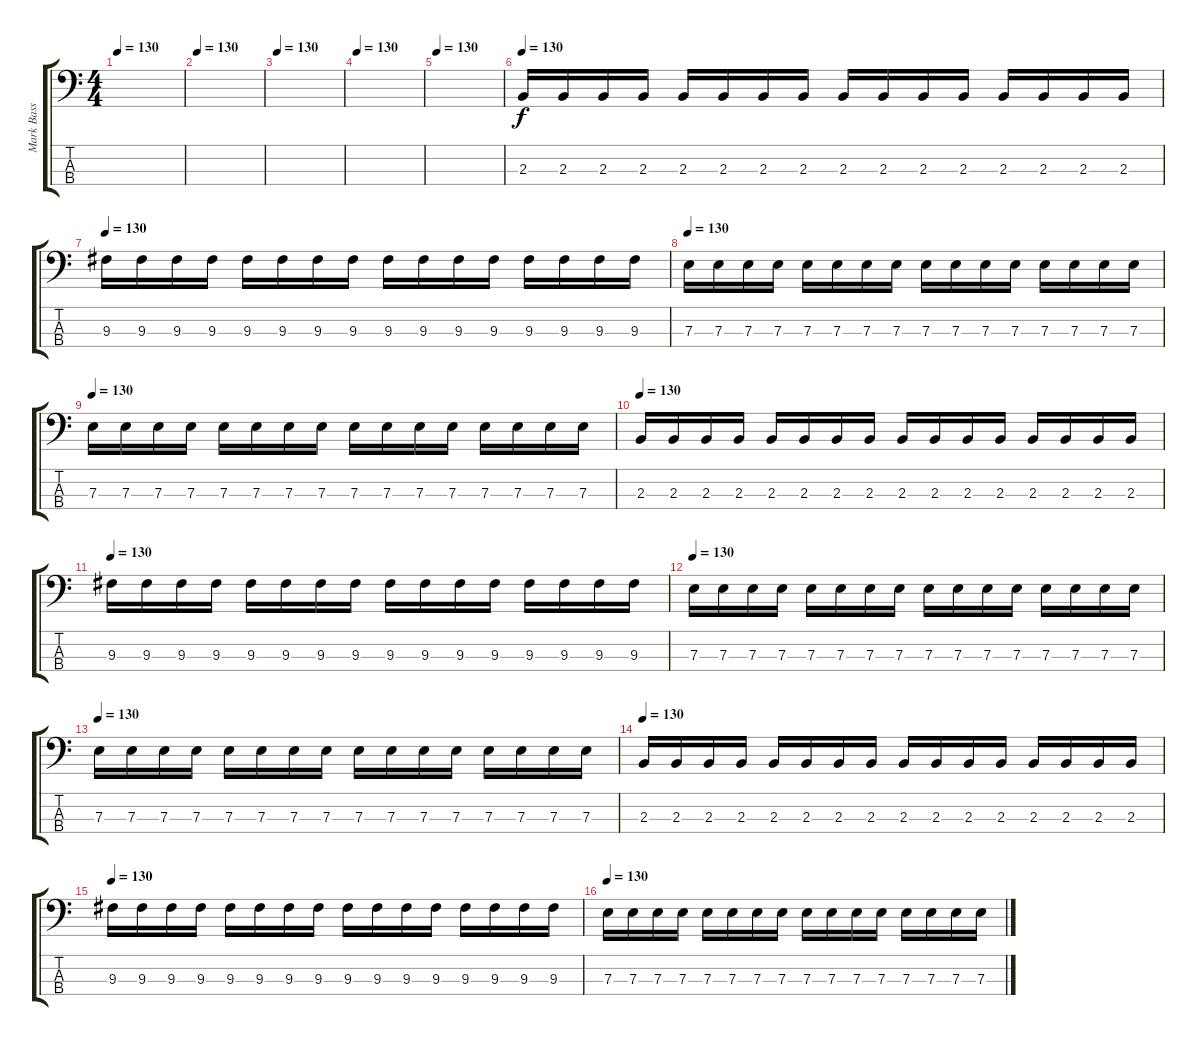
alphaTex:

\track ("Mark Bass" "Mark Bass") {instrument electricbasspick}
\staff {score tabs}
\tuning (G2 D2 A1 E1) {hide}
\ts (4 4)
\tempo 130
\clef f4
\ks c
|
\tempo 130
|
\tempo 130
|
\tempo 130
|
\tempo 130
|
\tempo 130
2.3.16 2.3.16 2.3.16 2.3.16 2.3.16 2.3.16 2.3.16 2.3.16 2.3.16 2.3.16 2.3.16 2.3.16 2.3.16 2.3.16 2.3.16 2.3.16 |
\tempo 130
9.3.16 9.3.16 9.3.16 9.3.16 9.3.16 9.3.16 9.3.16 9.3.16 9.3.16 9.3.16 9.3.16 9.3.16 9.3.16 9.3.16 9.3.16 9.3.16 |
\tempo 130
7.3.16 7.3.16 7.3.16 7.3.16 7.3.16 7.3.16 7.3.16 7.3.16 7.3.16 7.3.16 7.3.16 7.3.16 7.3.16 7.3.16 7.3.16 7.3.16 |
\tempo 130
7.3.16 7.3.16 7.3.16 7.3.16 7.3.16 7.3.16 7.3.16 7.3.16 7.3.16 7.3.16 7.3.16 7.3.16 7.3.16 7.3.16 7.3.16 7.3.16 |
\tempo 130
2.3.16 2.3.16 2.3.16 2.3.16 2.3.16 2.3.16 2.3.16 2.3.16 2.3.16 2.3.16 2.3.16 2.3.16 2.3.16 2.3.16 2.3.16 2.3.16 |
\tempo 130
9.3.16 9.3.16 9.3.16 9.3.16 9.3.16 9.3.16 9.3.16 9.3.16 9.3.16 9.3.16 9.3.16 9.3.16 9.3.16 9.3.16 9.3.16 9.3.16 |
\tempo 130
7.3.16 7.3.16 7.3.16 7.3.16 7.3.16 7.3.16 7.3.16 7.3.16 7.3.16 7.3.16 7.3.16 7.3.16 7.3.16 7.3.16 7.3.16 7.3.16 |
\tempo 130
7.3.16 7.3.16 7.3.16 7.3.16 7.3.16 7.3.16 7.3.16 7.3.16 7.3.16 7.3.16 7.3.16 7.3.16 7.3.16 7.3.16 7.3.16 7.3.16 |
\tempo 130
2.3.16 2.3.16 2.3.16 2.3.16 2.3.16 2.3.16 2.3.16 2.3.16 2.3.16 2.3.16 2.3.16 2.3.16 2.3.16 2.3.16 2.3.16 2.3.16 |
\tempo 130
9.3.16 9.3.16 9.3.16 9.3.16 9.3.16 9.3.16 9.3.16 9.3.16 9.3.16 9.3.16 9.3.16 9.3.16 9.3.16 9.3.16 9.3.16 9.3.16 |
\tempo 130
7.3.16 7.3.16 7.3.16 7.3.16 7.3.16 7.3.16 7.3.16 7.3.16 7.3.16 7.3.16 7.3.16 7.3.16 7.3.16 7.3.16 7.3.16 7.3.16
